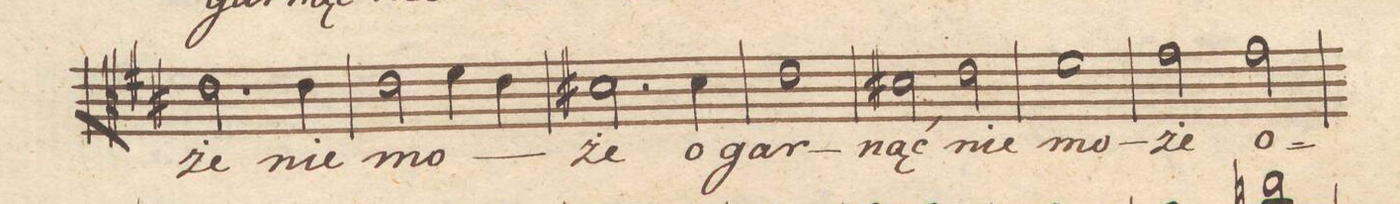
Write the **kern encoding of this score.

**kern	**text	**dynam
*I"Alto.	*	*
*clefC3	*	*
*k[f#c#]	*	*
*met(c|)	*	*
*M2/2	*	*
2.e\	-że	.
4e\	nie	.
=68	=68	=68
2e\	mo-	.
4f#\	.	.
4e\	.	.
=69	=69	=69
2.d#X\	-że	.
4d#\	o-	.
=70	=70	=70
1e\	-gar-	.
=71	=71	=71
2d#X\	-nąć	.
2e\	nie	.
=72	=72	=72
1f#\	mo-	.
=73	=73	=73
2g\	-że	.
2g\	o-	.
=74	=74	=74
*-	*-	*-
